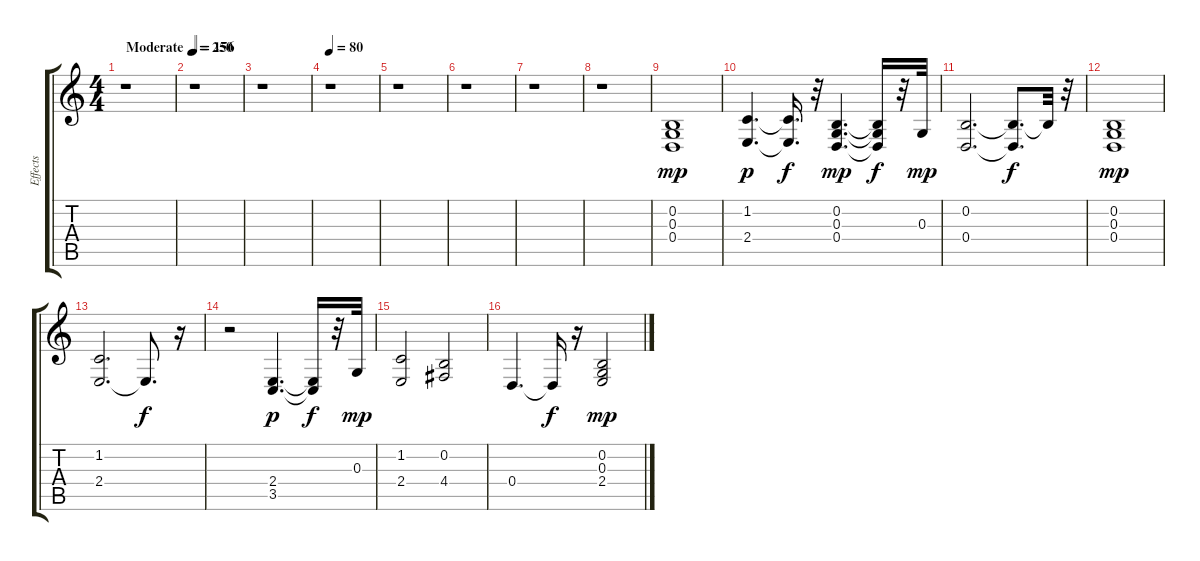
\track ("Effects" "Effects") {instrument pad2warm}
\staff {score tabs}
\tuning (E4 B3 G3 D3 A2 E2) {hide}
\ts (4 4)
\tempo (250 "Moderate")
\clef g2
\ks c
r.1{dy mp instrument pad2warm} |
\tempo 156
r.1 |
r.1 |
\tempo 80
r.1 |
r.1 |
r.1 |
r.1 |
r.1 |
(0.2 0.3 0.4).1 |
(1.2 2.4).4{d dy p} (1.2{t} 2.4{t}).16{d dy f} r.32 (0.2 0.3 0.4).4{d dy mp} (0.2{t} 0.3{t} 0.4{t}).16{dy f} r.32 0.3.32{dy mp} |
(0.2 0.4).2{d} (0.2{t} 0.4{t}).8{d dy f} 0.2{t}.32 r.32 |
(0.2 0.3 0.4).1{dy mp} |
(1.2 2.4).2{d} 2.4{t}.8{d dy f} r.16 |
r.2 (2.4 3.5).4{d dy p} (2.4{t} 3.5{t}).16{dy f} r.32 0.3.32{dy mp} |
(1.2 2.4).2 (0.2 4.4).2 |
0.4.4{d} 0.4{t}.16{dy f} r.16 (0.2 0.3 2.4).2{dy mp}
